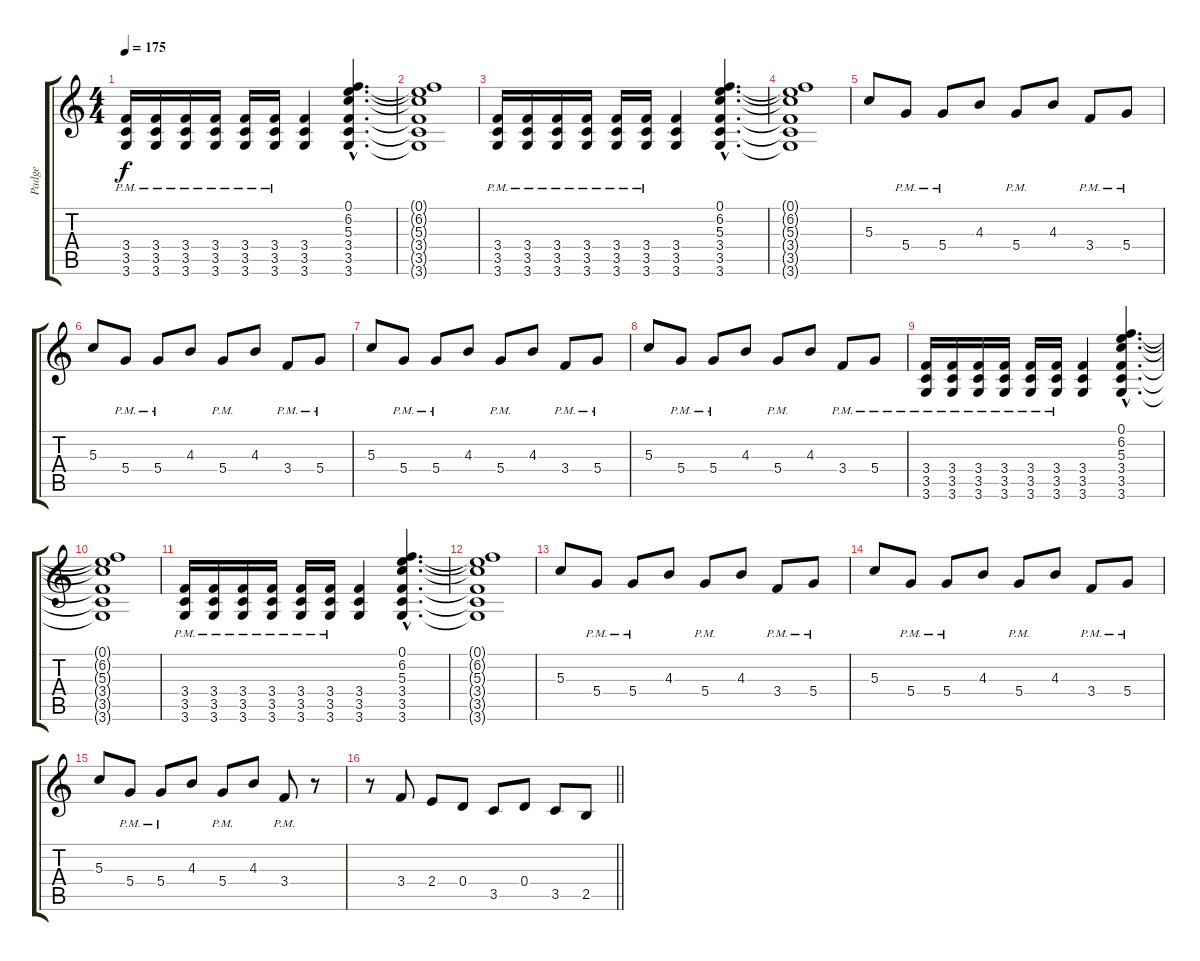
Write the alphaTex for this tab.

\track ("Padge" "Padge") {instrument distortionguitar}
\staff {score tabs}
\tuning (E4 B3 G3 D3 A2 E2) {hide}
\ts (4 4)
\tempo 175
\clef g2
\ks c
(3.4{pm} 3.5{pm} 3.6{pm}).16{dy f} (3.4{pm} 3.5{pm} 3.6{pm}).16 (3.4{pm} 3.5{pm} 3.6{pm}).16 (3.4{pm} 3.5{pm} 3.6{pm}).16 (3.4{pm} 3.5{pm} 3.6{pm}).16 (3.4{pm} 3.5{pm} 3.6{pm}).16 (3.4 3.5 3.6).4 (0.1{hac} 6.2{hac} 5.3{hac} 3.4{hac} 3.5{hac} 3.6{hac}).4{d} |
(0.1{t} 6.2{t} 5.3{t} 3.4{t} 3.5{t} 3.6{t}).1 |
(3.4{pm} 3.5{pm} 3.6{pm}).16 (3.4{pm} 3.5{pm} 3.6{pm}).16 (3.4{pm} 3.5{pm} 3.6{pm}).16 (3.4{pm} 3.5{pm} 3.6{pm}).16 (3.4{pm} 3.5{pm} 3.6{pm}).16 (3.4{pm} 3.5{pm} 3.6{pm}).16 (3.4 3.5 3.6).4 (0.1{hac} 6.2{hac} 5.3{hac} 3.4{hac} 3.5{hac} 3.6{hac}).4{d} |
(0.1{t} 6.2{t} 5.3{t} 3.4{t} 3.5{t} 3.6{t}).1 |
5.3.8 5.4{pm}.8 5.4{pm}.8 4.3.8 5.4{pm}.8 4.3.8 3.4{pm}.8 5.4{pm}.8 |
5.3.8 5.4{pm}.8 5.4{pm}.8 4.3.8 5.4{pm}.8 4.3.8 3.4{pm}.8 5.4{pm}.8 |
5.3.8 5.4{pm}.8 5.4{pm}.8 4.3.8 5.4{pm}.8 4.3.8 3.4{pm}.8 5.4{pm}.8 |
5.3.8 5.4{pm}.8 5.4{pm}.8 4.3.8 5.4{pm}.8 4.3.8 3.4{pm}.8 5.4{pm}.8 |
(3.4{pm} 3.5{pm} 3.6{pm}).16 (3.4{pm} 3.5{pm} 3.6{pm}).16 (3.4{pm} 3.5{pm} 3.6{pm}).16 (3.4{pm} 3.5{pm} 3.6{pm}).16 (3.4{pm} 3.5{pm} 3.6{pm}).16 (3.4{pm} 3.5{pm} 3.6{pm}).16 (3.4 3.5 3.6).4 (0.1{hac} 6.2{hac} 5.3{hac} 3.4{hac} 3.5{hac} 3.6{hac}).4{d} |
(0.1{t} 6.2{t} 5.3{t} 3.4{t} 3.5{t} 3.6{t}).1 |
(3.4{pm} 3.5{pm} 3.6{pm}).16 (3.4{pm} 3.5{pm} 3.6{pm}).16 (3.4{pm} 3.5{pm} 3.6{pm}).16 (3.4{pm} 3.5{pm} 3.6{pm}).16 (3.4{pm} 3.5{pm} 3.6{pm}).16 (3.4{pm} 3.5{pm} 3.6{pm}).16 (3.4 3.5 3.6).4 (0.1{hac} 6.2{hac} 5.3{hac} 3.4{hac} 3.5{hac} 3.6{hac}).4{d} |
(0.1{t} 6.2{t} 5.3{t} 3.4{t} 3.5{t} 3.6{t}).1 |
5.3.8 5.4{pm}.8 5.4{pm}.8 4.3.8 5.4{pm}.8 4.3.8 3.4{pm}.8 5.4{pm}.8 |
5.3.8 5.4{pm}.8 5.4{pm}.8 4.3.8 5.4{pm}.8 4.3.8 3.4{pm}.8 5.4{pm}.8 |
5.3.8 5.4{pm}.8 5.4{pm}.8 4.3.8 5.4{pm}.8 4.3.8 3.4{pm}.8 r.8 |
\barLineRight lightlight
r.8 3.4.8 2.4.8 0.4.8 3.5.8 0.4.8 3.5.8 2.5.8
